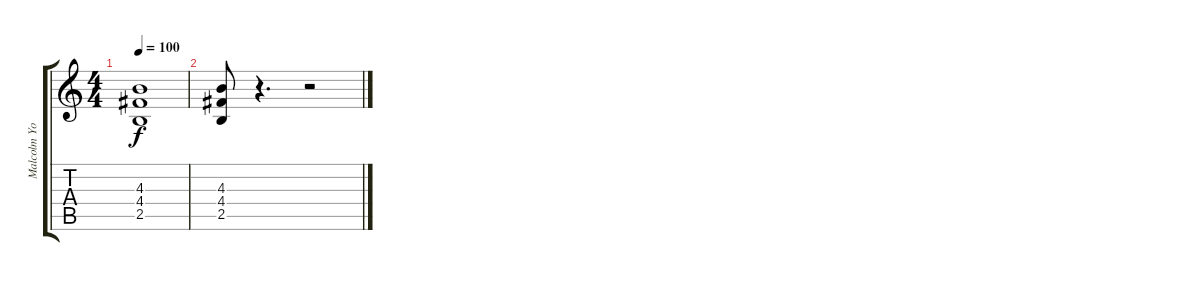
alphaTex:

\track ("Malcolm Young" "Malcolm Yo") {instrument distortionguitar}
\staff {score tabs}
\tuning (E4 B3 G3 D3 A2 E2) {hide}
\ts (4 4)
\tempo 100
\clef g2
\ks c
(4.3{t} 4.4{t} 2.5{t}).1{dy f} |
(4.3 4.4 2.5).8 r.4{d} r.2
